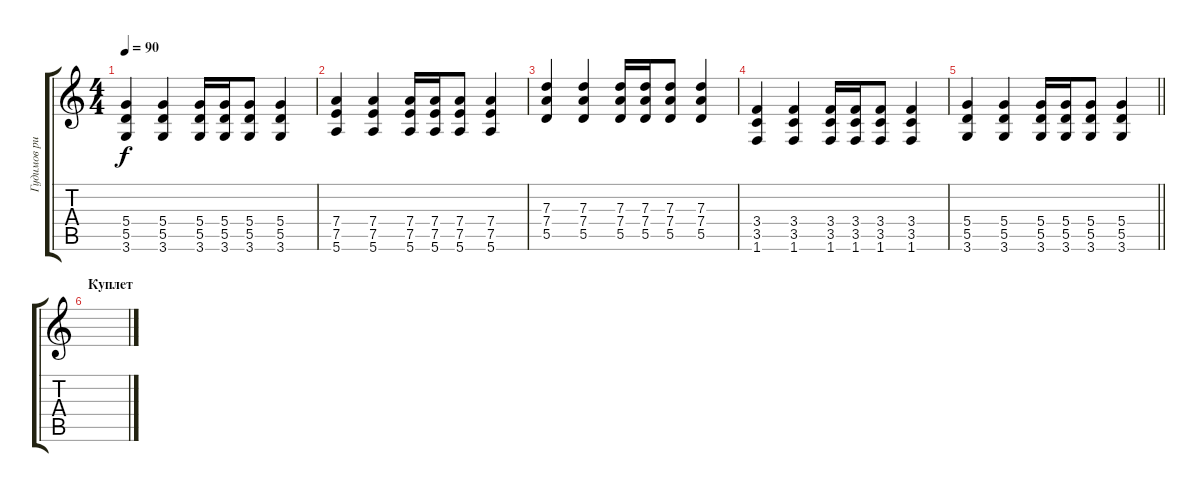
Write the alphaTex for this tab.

\track ("Гудимов ритм" "Гудимов ри") {instrument overdrivenguitar}
\staff {score tabs}
\tuning (E4 B3 G3 D3 A2 E2) {hide}
\ts (4 4)
\tempo 90
\clef g2
\ks c
(5.4 5.5 3.6).4{dy f} (5.4 5.5 3.6).4 (5.4 5.5 3.6).16 (5.4 5.5 3.6).16 (5.4 5.5 3.6).8 (5.4 5.5 3.6).4 |
(7.4 7.5 5.6).4 (7.4 7.5 5.6).4 (7.4 7.5 5.6).16 (7.4 7.5 5.6).16 (7.4 7.5 5.6).8 (7.4 7.5 5.6).4 |
(7.3 7.4 5.5).4 (7.3 7.4 5.5).4 (7.3 7.4 5.5).16 (7.3 7.4 5.5).16 (7.3 7.4 5.5).8 (7.3 7.4 5.5).4 |
(3.4 3.5 1.6).4 (3.4 3.5 1.6).4 (3.4 3.5 1.6).16 (3.4 3.5 1.6).16 (3.4 3.5 1.6).8 (3.4 3.5 1.6).4 |
\barLineRight lightlight
(5.4 5.5 3.6).4 (5.4 5.5 3.6).4 (5.4 5.5 3.6).16 (5.4 5.5 3.6).16 (5.4 5.5 3.6).8 (5.4 5.5 3.6).4 |
\section ("" "Куплет")
